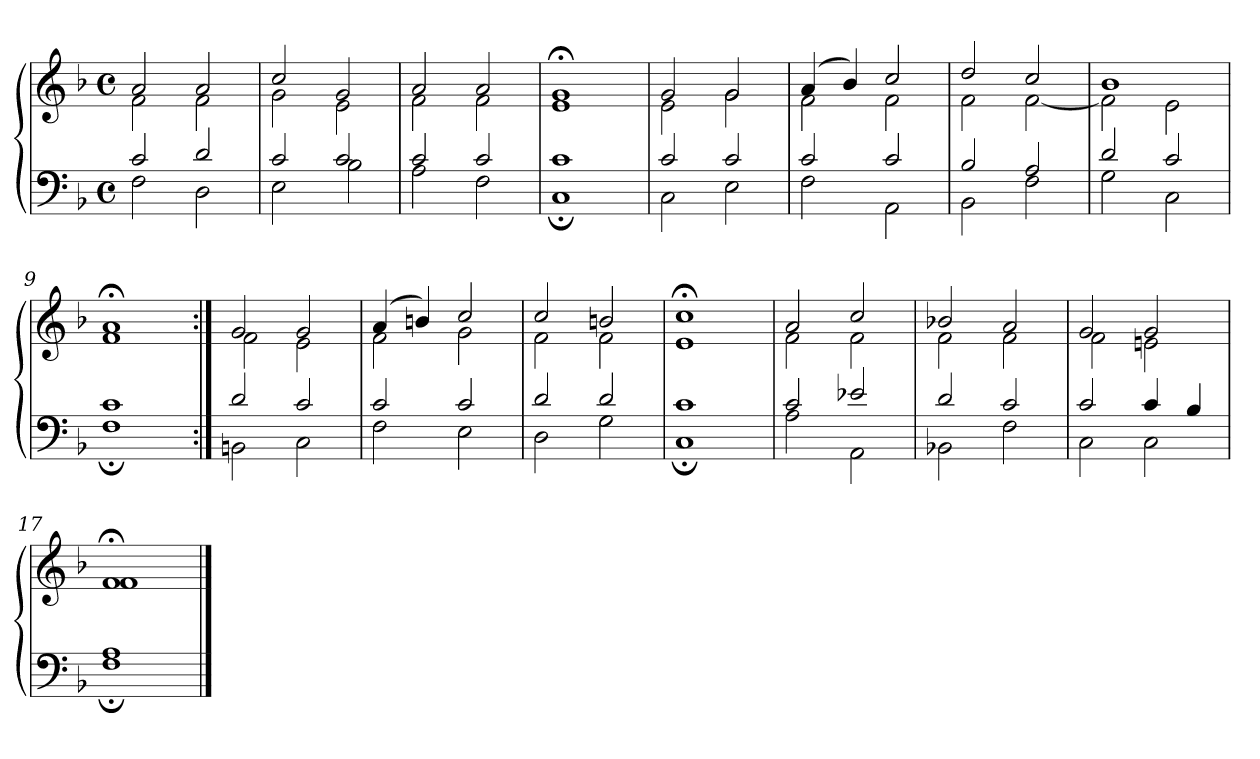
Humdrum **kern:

**kern	**kern
*part1	*part1
*staff2	*staff1
*clefF4	*clefG2
*k[b-]	*k[b-]
*M4/4	*M4/4
*met(c)	*met(c)
=1	=1
*^	*^
2c	2F	2a	2f
2d	2D	2a	2f
=2	=2	=2	=2
2c	2E	2cc	2g
2c	2B-	2g	2e
=3	=3	=3	=3
2c	2A	2a	2f
2c	2F	2a	2f
=4	=4	=4	=4
1c	1C;	1g;<	1e
=5	=5	=5	=5
2c	2C	2g	2e
2c	2E	2g	2g
=6	=6	=6	=6
2c	2F	(4a	2f
.	.	4b-)	.
2c	2AA	2cc	2f
=7	=7	=7	=7
2B-	2BB-	2dd	2f
2A	2F	2cc	[2f
=8	=8	=8	=8
2d	2G	1b-	2f]
2c	2C	.	2e
=9	=9	=9	=9
1c	1F;	1a;<	1f
!!LO:LB:g=z	!!
=10:|!	=10:|!	=10:|!	=10:|!
2d	2BBn	2g	2f
2c	2C	2g	2e
=11	=11	=11	=11
2c	2F	(4a	2f
.	.	4bn)	.
2c	2E	2cc	2g
=12	=12	=12	=12
2d	2D	2cc	2f
2d	2G	2bn	2f
=13	=13	=13	=13
1c	1C;	1cc;<	1e
=14	=14	=14	=14
2c	2A	2a	2f
2e-X	2AA	2cc	2f
=15	=15	=15	=15
2d	2BB-X	2b-X	2f
2c	2F	2a	2f
=16	=16	=16	=16
2c	2C	2g	2f
4c	2C	2g	2en
4B-	.	.	.
=17	=17	=17	=17
1A	1F;	1f;<	1f
*v	*v	*	*
*	*v	*v
==	==
*-	*-
